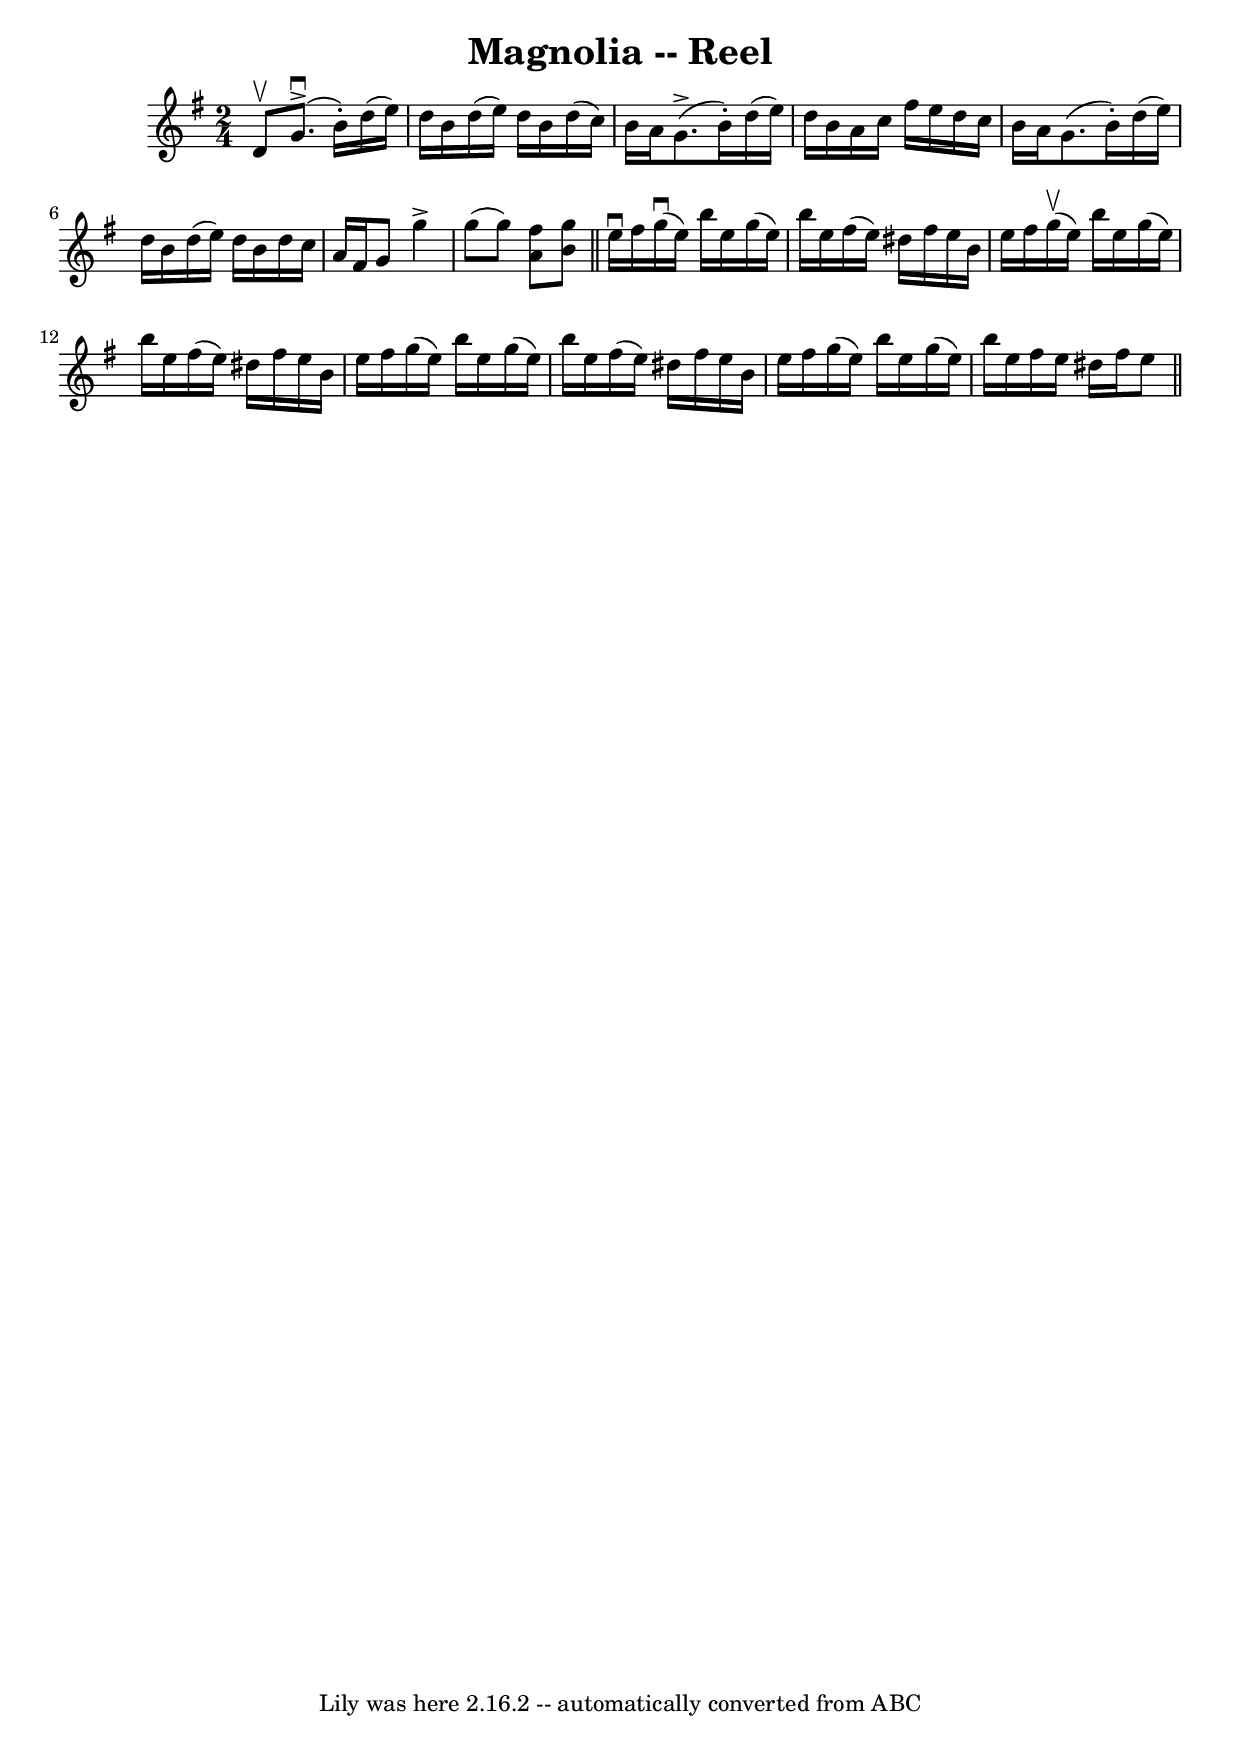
\version "2.16.2"
\include "Mammoth.ily"
\header {
  %% book = "Ryans Mammoth Collection"
  crossRefNumber = "1"
  footnotes = "\\\\251\\\\Contributed by Ray Davies ray:davies99.freeserve.co.uk"
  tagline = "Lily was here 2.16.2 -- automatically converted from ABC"
  title = "Magnolia -- Reel"

}
voicedefault =  {


  \time 2/4 
  \key g \major
  d'8^\upbow |
  g'8.^\downbow^\accent(
  b'16 -.) d''16 (e''16) d''16 b'16    |
  d''16 (e''16  
  -) d''16 b'16 d''16 (c''16) b'16 a'16    |
  g'8. ^\accent(b'16 -.) d''16 (e''16) d''16 b'16    |
  a'16 
  c''16 fis''16 e''16 d''16 c''16 b'16 a'16    |
  
  g'8. (b'16 -.) d''16 (e''16) d''16 b'16    |
  d''16 (
  e''16) d''16 b'16 d''16 c''16 a'16 fis'16    |
  
  g'8 g''4^\accent g''8 (|
  g''8) << a'8 fis''8   >> <<  
    b'8 g''8   >>   \bar "||" e''16^\downbow fis''16  |
  g''16 ^\downbow(e''16) b''16 e''16 g''16 (e''16) b''16 e''16 
  |
  fis''16 (e''16) dis''16 fis''16 e''16 b'16    
  e''16 fis''16    |
  g''16^\upbow(e''16) b''16 e''16    
  g''16 (e''16) b''16 e''16    |
  fis''16 (e''16)   
  dis''16 fis''16 e''16 b'16 e''16 fis''16  |
  g''16 (
  e''16) b''16 e''16 g''16 (e''16) b''16 e''16    |
  
  fis''16 (e''16) dis''16 fis''16 e''16 b'16 e''16    
  fis''16    |
  g''16 (e''16) b''16 e''16 g''16 (e''16  
  -) b''16 e''16    |
  fis''16 e''16 dis''16 fis''16    
  e''8    \bar "||"   

}

\score{
  <<

    \context Staff="default"
    {
      \voicedefault 
      
    }

  >>
  \layout {
    
  }
  \midi {
  }

}
